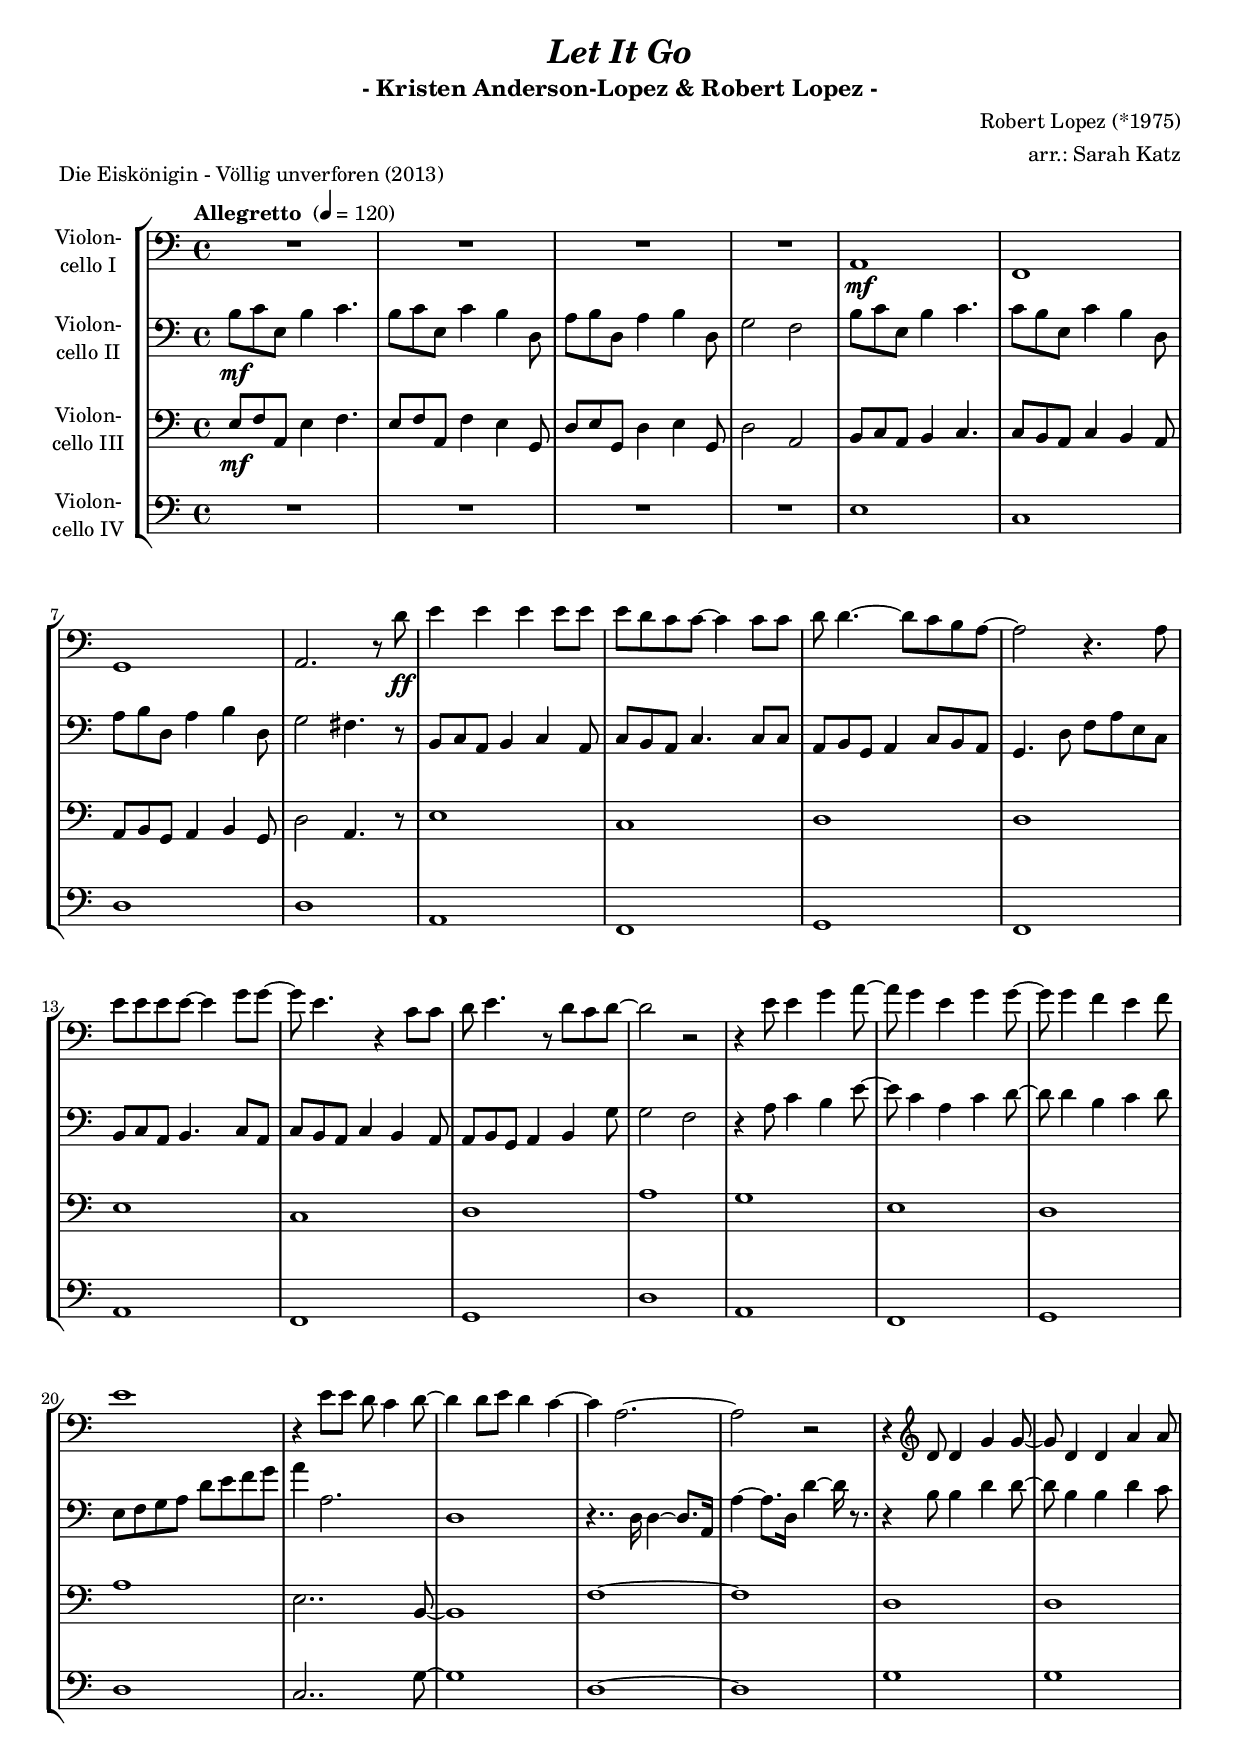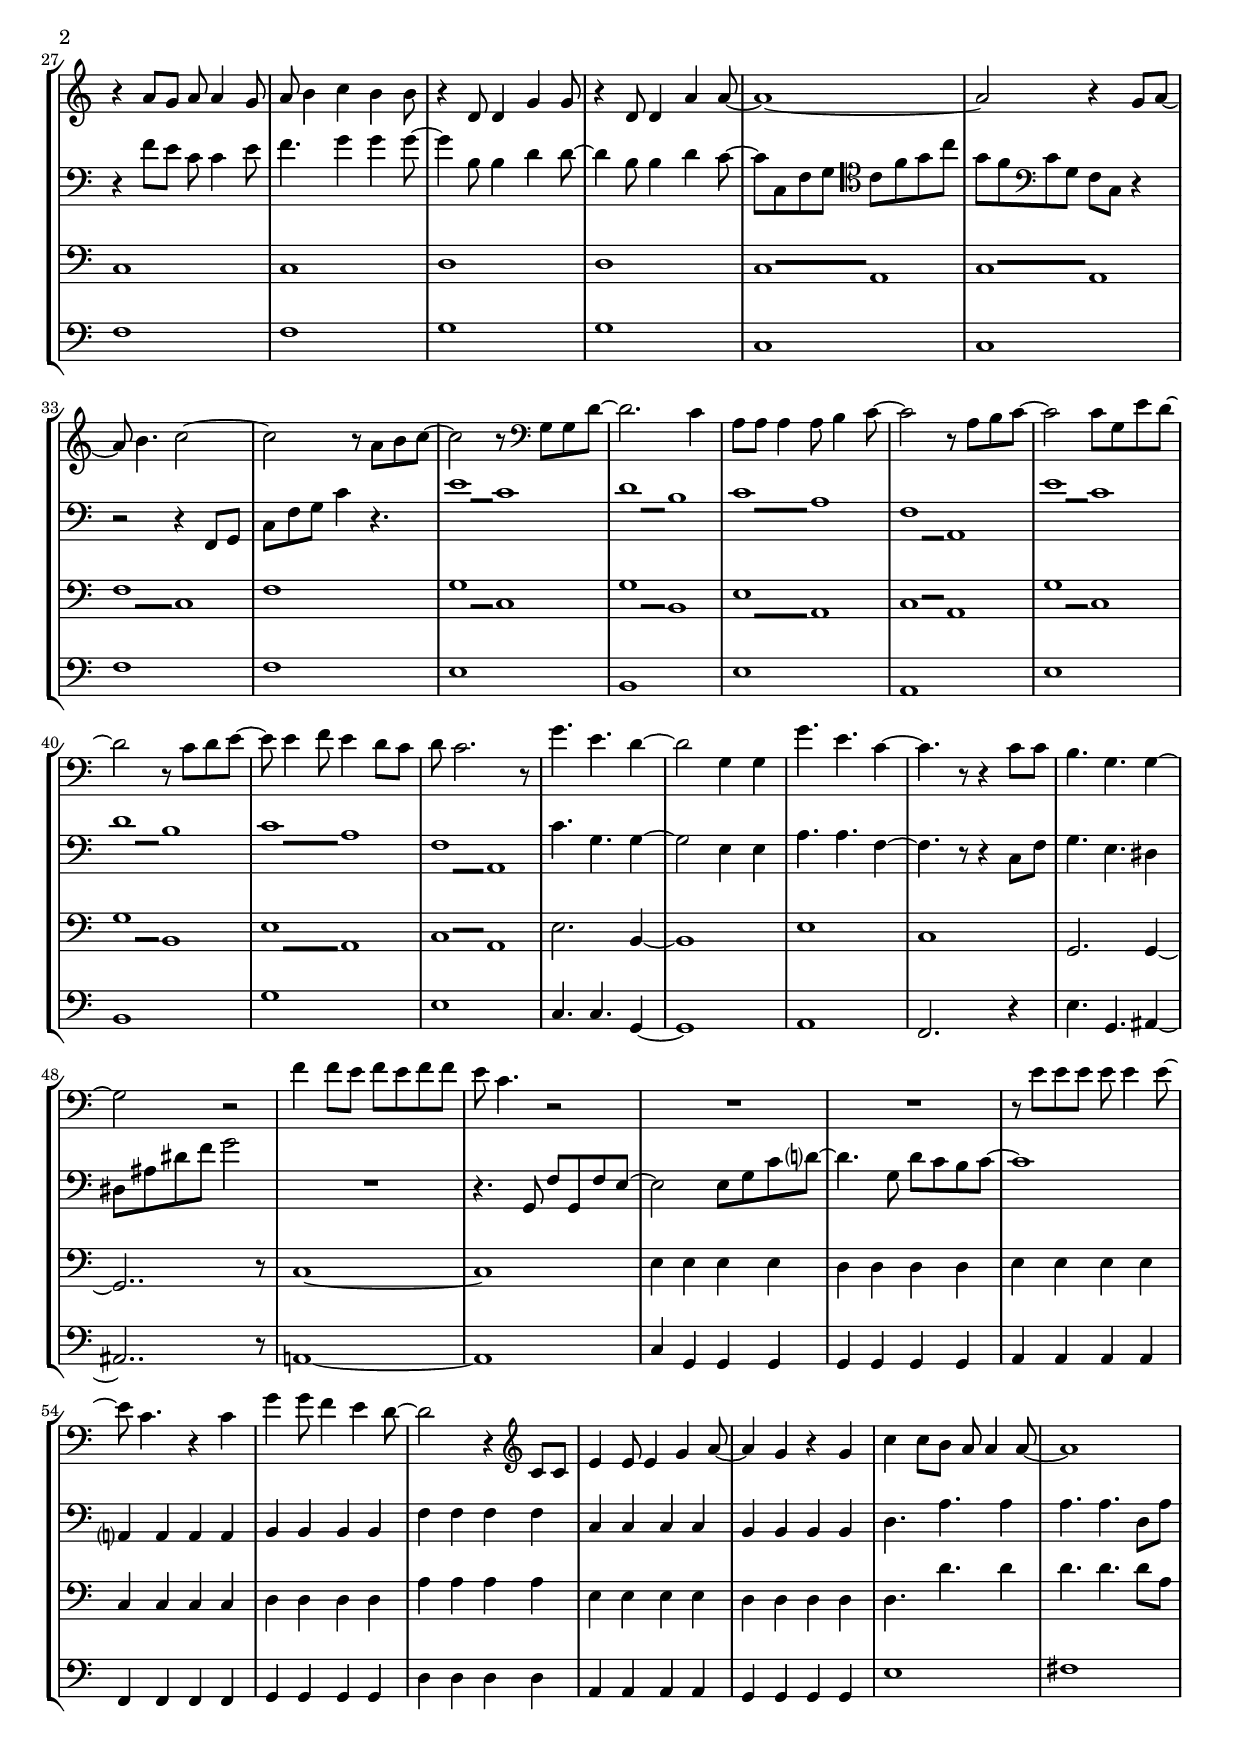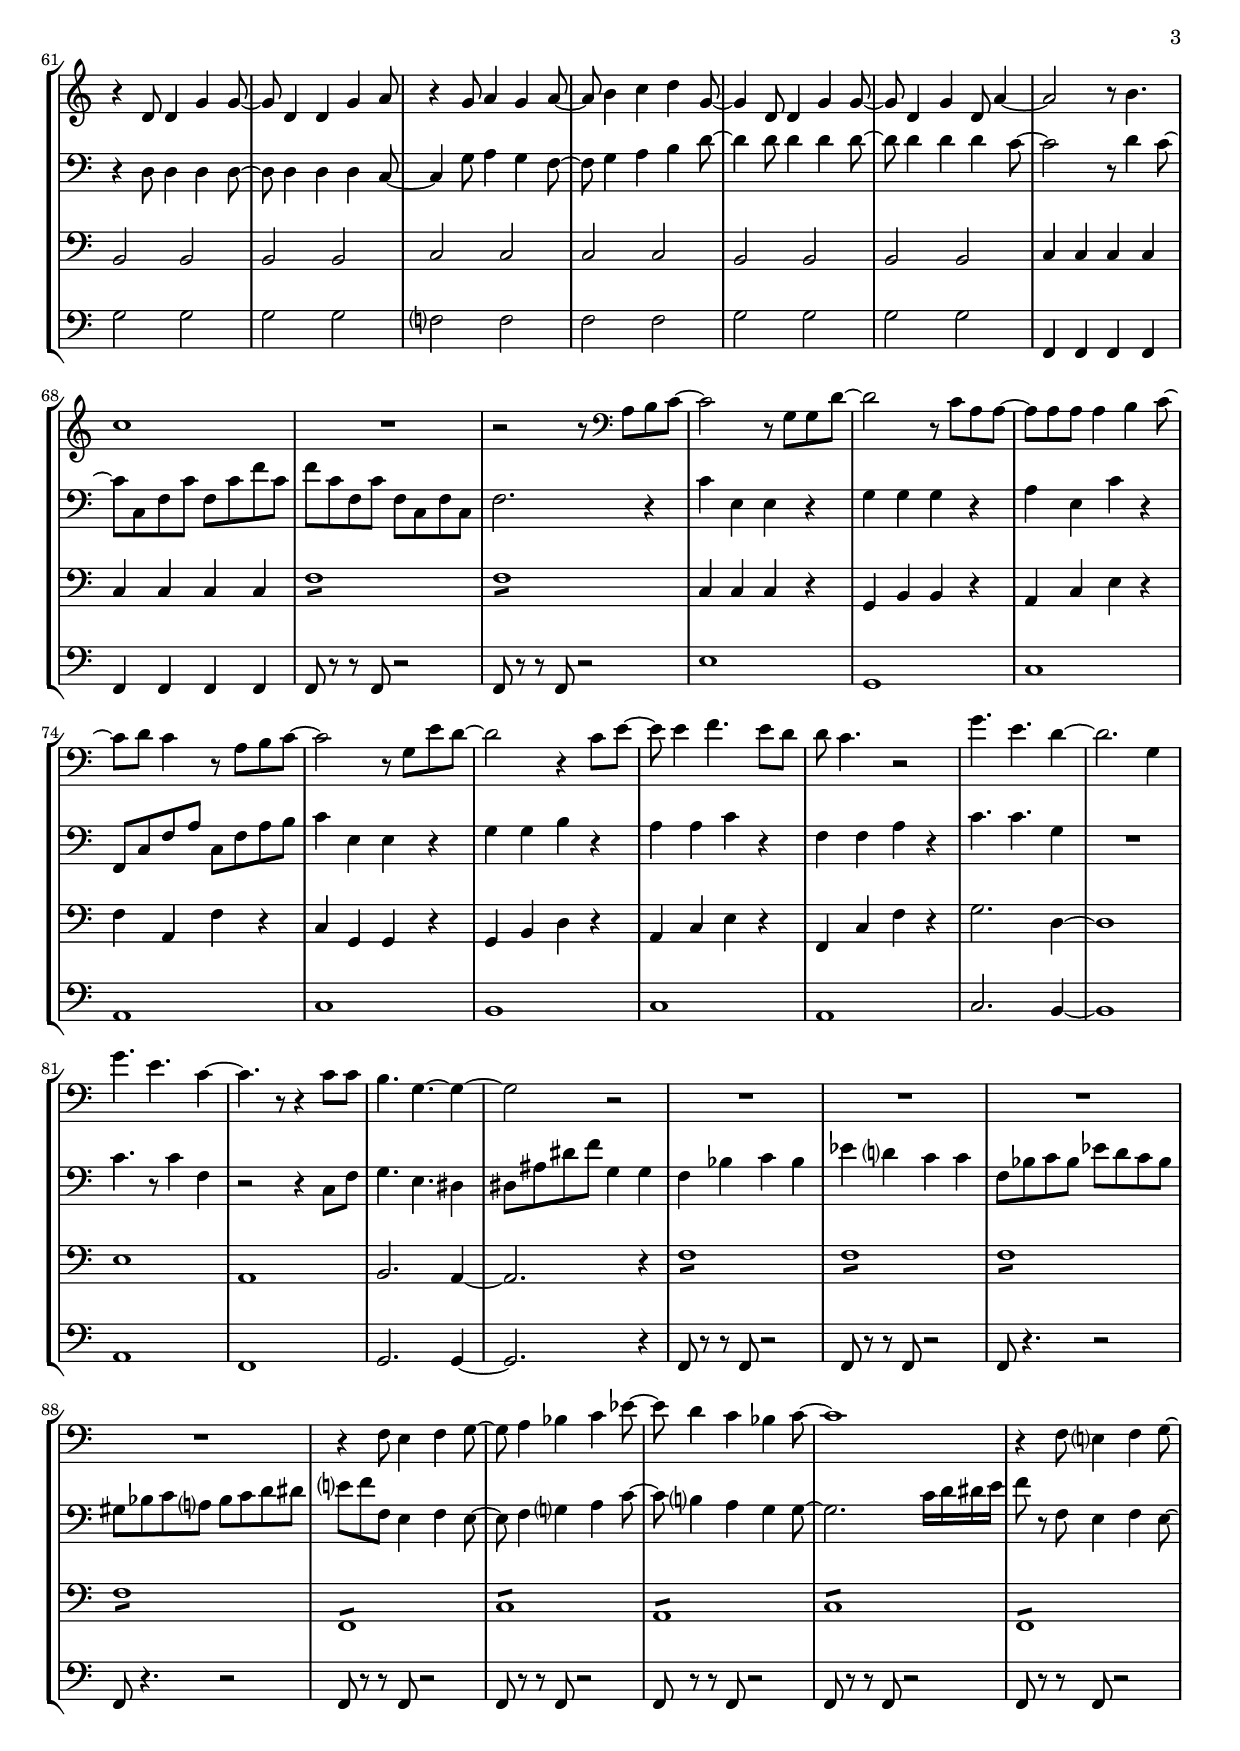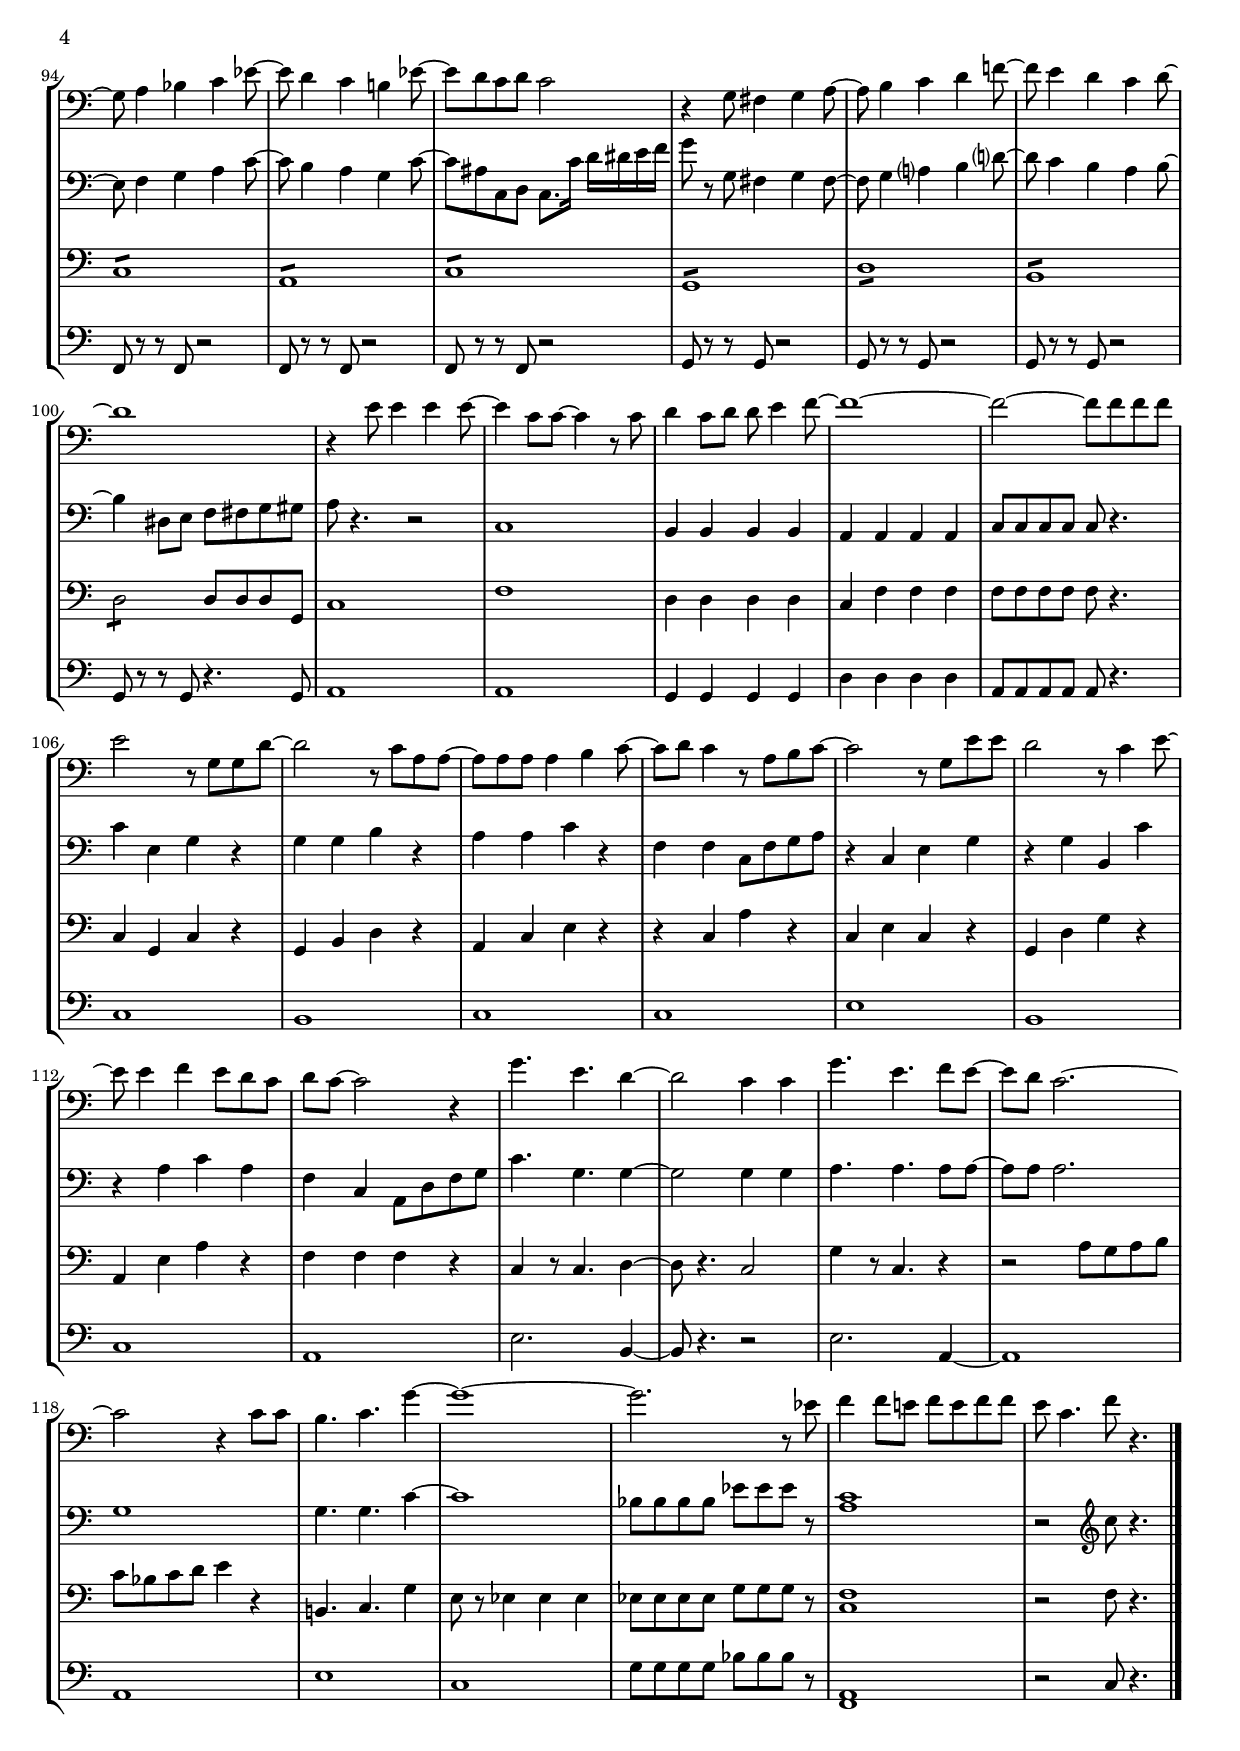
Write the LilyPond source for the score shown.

\version "2.18.2"
\include "deutsch.ly"
  
#(set-global-staff-size 18)

\header {
  title     = \markup \bold \italic "Let It Go"
  subtitle  = "- Kristen Anderson-Lopez & Robert Lopez -"
  composer  = "Robert Lopez (*1975)"
  arranger  = "arr.: Sarah Katz"
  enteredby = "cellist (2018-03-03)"
  piece     = "Die Eiskönigin - Völlig unverforen (2013)"
}

voiceconsts = {
  \key c \major
  \time 4/4
  \clef "bass"
%  \numericTimeSignature
  \compressFullBarRests
  % Set default beaming for all staves
% \set Timing.beamExceptions = #'()
% \set Timing.baseMoment     = #(ly:make-moment 1 4)
% \set Timing.beatStructure  = #'(1 1 1)
  \tempo "Allegretto " 4=120
}

micl = "clarinet"
mifl = "flute"
miob = "oboe"
mifh = "french horn"
misx = "tenor sax"
mist = "string ensemble 1"
miba = "cello"

va = \relative c {
  \voiceconsts

  R1*4
  a1\mf
  f
  g
  a2. r8 d'\ff
  e4 e e e8 e
  e d c c~ c4 c8 c
  d d4.~ d8 c h a~

  a2 r4. a8
  e' e e e~ e4 g8 g~
  g e4. r4 c8 c
  d e4. r8 d c d~
  d2 r
  r4 e8 e4 g a8~

  a g4 e g g8~
  g g4 f e f8
  e1
  r4 e8 e d c4 d8~
  d4 d8 e d4 c~
  c a2.~
  a2 r

  r4 \clef "treble" d8 d4 g g8~
  g d4 d a' a8
  r4 a8 g a a4 g8
  a h4 c h h8
  r4 d,8 d4 g g8
  r4 d8 d4 a' a8~

  a1~
  a2 r4 g8 a~
  a h4. c2~
  c r8 a h c~
  c2 r8 \clef "bass" g, g d'~
  d2. c4
  a8 a a4 a8 h4 c8~
  c2 r8 a h c~

  c2 c8 g e' d~
  d2 r8 c d e~
  e e4 f8 e4 d8 c
  d c2. r8
  g'4. e d4~
  d2 g,4 g
  g'4. e c4~

  c4. r8 r4 c8 c
  h4. g g4~
  g2 r
  f'4 f8 e f e f f
  e c4. r2
  R1*2
  r8 e e e e e4 e8~

  e c4. r4 c
  g' g8 f4 e d8~
  d2 r4 \clef "treble" c8 c
  e4 e8 e4 g a8~
  a4 g r g
  c c8 h a a4 a8~
  a1

  r4 d,8 d4 g g8~
  g d4 d g a8
  r4 g8 a4 g a8~
  a h4 c d g,8~
  g4 d8 d4 g g8~
  g d4 g d8 a'4~

  a2 r8 h4.
  c1
  R
  r2 r8 \clef "bass" a, h c~
  c2 r8 g g d'~
  d2 r8 c a a~
  a a a a4 h c8~
  c d c4 r8 a h c~

  c2 r8 g e' d~
  d2 r4 c8 e~
  e e4 f4. e8 d
  d c4. r2
  g'4. e d4~
  d2. g,4
  g'4. e c4~

  c4. r8 r4 c8 c
  h4. g~ g4~
  g2 r
  R1*4
  r4 f8 e4 f g8~
  g a4 b c es8~
  es d4 c b c8~
  c1

  r4 f,8 e?4 f g8~
  g a4 b c es8~
  es d4 c h! es8~
  es d c d c2
  r4 g8 fis4 g a8~
  a h4 c d f!8~

  f e4 d c d8~
  d1
  r4 e8 e4 e e8~
  e4 c8 c~ c4 r8 c
  d4 c8 d d e4 f8~
  f1~
  f2~ f8 f f f

  e2 r8 g, g d'~
  d2 r8 c a a~
  a a a a4 h c8~
  c d c4 r8 a h c~
  c2 r8 g e' e
  d2 r8 c4 e8~

  e e4 f e8 d c
  d c~ c2 r4
  g'4. e d4~
  d2 c4 c
  g'4. e f8 e~
  e d c2.~
  c2 r4 c8 c
  
  h4. c g'4~
  g1~
  g2. r8 es
  f4 f8 e! f e f f
  e c4. f8 r4. \bar "|."
}

vb = \relative c' {
  \voiceconsts

  h8\mf c e, h'4 c4.
  h8 c e, c'4 h d,8
  a' h d, a'4 h d,8
  g2 f
  h8 c e, h'4 c4.
  c8 h e, c'4 h d,8
  a' h d, a'4 h d,8
  
  g2 fis4. r8
  h, c a h4 c a8
  c h a c4. c8 c
  a h g a4 c8 h a
  g4. d'8 f a e c
  h c a h4. c8 a

  c h a c4 h a8
  a h g a4 h g'8
  g2 f
  r4 a8 c4 h e8~
  e c4 a c d8~
  d d4 h c d8

  e, f g a d e f g
  a4 a,2.
  d,1
  r4.. d16 d4~ d8. a16
  a'4~ a8. d,16 d'4~ d16 r8.
  r4 h8 h4 d d8~
  d h4 h d c8

  r4 f8 e c c4 e8
  f4. g4 g g8~
  g4 h,8 h4 d d8~
  d4 h8 h4 d c8~
  c c, f g \clef "tenor" c f g c
  g f \clef "bass" c g f c r4

  r2 r4 f,8 g
  c f g c4 r4.
  \repeat tremolo 4 { e8 c }
  \repeat tremolo 4 { d h }
  \repeat tremolo 4 { c a }

  \repeat tremolo 4 { f a, }
  \repeat tremolo 4 { e'' c }
  \repeat tremolo 4 { d h }
  \repeat tremolo 4 { c a }
  \repeat tremolo 4 { f a, }

  c'4. g g4~
  g2 e4 e
  a4. a f4~
  f4. r8 r4 c8 f
  g4. e dis4
  dis8 ais' dis f g2
  R1
  r4. g,,8 f' g, f' e~

  e2 e8 g c d?~
  d4. g,8 d' c h c~
  c1
  a,?4 a a a
  h h h h
  f' f f f
  c c c c
  h h h h

  d4. a' a4
  a4. a d,8 a'
  r4 d,8 d4 d d8~
  d d4 d d c8~
  c4 g'8 a4 g f8~
  f g4 a h d8~
  d4 d8 d4 d d8~

  d d4 d d c8~
  c2 r8 d4 c8~
  c c, f c' f, c' f c
  f c f, c' f, c f c
  f2. r4
  c' e, e r
  g g g r

  a e c' r
  f,,8 c' f a c, f a h
  c4 e, e r
  g g h r
  a a c r
  f, f a r
  c4. c g4
  R1

  c4. r8 c4 f,
  r2 r4 c8 f
  g4. e dis4
  dis8 ais' dis f g,4 g
  f b c b
  es d? c c

  f,8 b c b es d c b
  gis b c a? b c d dis
  e? f f, e4 f e8~
  e f4 g? a c8~
  c h?4 a g g8~

  g2. c16 d dis e
  f8 r f, e4 f e8~
  e f4 g a c8~
  c h4 a g c8~
  c ais c, d c8. c'16 d dis e f

  g8 r g, fis4 g fis8~
  fis g4 a? h d?8~
  d c4 h a h8~
  h4 dis,8 e f fis g gis
  a r4. r2
  c,1
  h4 h h h

  a a a a
  c8 c c c c r4.
  c'4 e, g r
  g g h r
  a a c r
  f, f c8 f g a
  r4 c, e g
  r g h, c'

  r a c a
  f c a8 d f g
  c4. g g4~
  g2 g4 g
  a4. a a8 a~
  a a a2.
  g1
  g4. g c4~
  c1

  b8 b b b es es es r
  <a, c>1
  r2 \clef "treble" c'8 r4. \bar "|."
}

vc = \relative c {
  \voiceconsts

  e8\mf f a, e'4 f4.
  e8 f a, f'4 e g,8
  d' e g, d'4 e g,8
  d'2 a
  h8 c a h4 c4.
  c8 h a c4 h a8
  
  a h g a4 h g8
  d'2 a4. r8
  e'1
  c
  d
  d
  e
  c
  d
  a'
  g
  e
  d
  a'

  e2.. h8~
  h1
  f'~
  f
  d
  d
  c
  c
  d
  d
  \repeat tremolo 4 { c8 a }
  \repeat tremolo 4 { c a }

  \repeat tremolo 4 { f' c }
  f1
  \repeat tremolo 4 { g8 c, }
  \repeat tremolo 4 { g' h, }
  \repeat tremolo 4 { e a, }
  \repeat tremolo 4 { c a }
  
  \repeat tremolo 4 { g' c, }
  \repeat tremolo 4 { g' h, }
  \repeat tremolo 4 { e a, }
  \repeat tremolo 4 { c a }
  e'2. h4~
  h1
  e
  c

  g2. g4~
  g2.. r8
  c1~
  c
  e4 e e e
  d d d d
  e e e e
  c c c c
  d d d d
  a' a a a

  e e e e
  d d d d
  d4. d' d4
  d4. d d8 a
  h,2 h
  h h
  c c
  c c
  h h
  h h

  c4 c c c
  c c c c
  \repeat tremolo 8 { f8 }
  \repeat tremolo 8 { f }
  c4 c c r
  g h h r
  a c e r

  f a, f' r
  c g g r
  g h d r
  a c e r
  f, c' f r
  g2. d4~
  d1
  e
  a,
  h2. a4~
  a2. r4

  \repeat tremolo 8 { f'8 }
  \repeat tremolo 8 { f }
  \repeat tremolo 8 { f }
  \repeat tremolo 8 { f }
  \repeat tremolo 8 { f, }

  \repeat tremolo 8 { c' }
  \repeat tremolo 8 { a }
  \repeat tremolo 8 { c }
  \repeat tremolo 8 { f, }
  \repeat tremolo 8 { c' }

  \repeat tremolo 8 { a }
  \repeat tremolo 8 { c }
  \repeat tremolo 8 { g }
  \repeat tremolo 8 { d' }
  \repeat tremolo 8 { h }

  \repeat tremolo 4 { d } d d d g,
  c1
  f
  d4 d d d
  c f f f
  f8 f f f f r4.
  c4 g c r
  g h d r
  a c e r

  r c a' r
  c, e c r
  g d' g r
  a, e' a r
  f f f r
  c r8 c4. d4~
  d8 r4. c2
  g'4 r8 c,4. r4
  r2 a'8 g a h

  c b c d e4 r
  h,!4. c g'4
  e8 r es4 es es
  es8 es es es g g g r
  <c, f>1
  r2 f8 r4. \bar "|."
}

vd = \relative c {
  \voiceconsts

  R1*4
  e1
  c
  d
  d
  a
  f
  g
  f
  a
  f
  g
  d'
  a
  f
  g

  d'
  c2.. g'8~
  g1
  d~
  d
  g
  g
  f
  f
  g
  g
  c,
  c
  f
  f
  e
  h

  e
  a,
  e'
  h
  g'
  e
  c4. c g4~
  g1
  a
  f2. r4
  e'4. g, ais4~
  ais2.. r8
  a!1~
  a

  c4 g g g
  g g g g
  a a a a
  f f f f
  g g g g
  d' d d d
  a a a a
  g g g g
  e'1
  fis

  g2 g
  g g
  f? f
  f f
  g g
  g g
  f,4 f f f
  f f f f
  f8 r r f r2
  f8 r r f r2
  e'1

  g,
  c
  a
  c
  h
  c
  a
  c2. h4~
  h1
  a
  f
  g2. g4~
  g2. r4
  f8 r r f r2
  f8 r r f r2
  f8 r4. r2
  f8 r4. r2
  f8 r r f r2
  f8 r r f r2
  f8 r r f r2
  f8 r r f r2
  
  f8 r r f r2
  f8 r r f r2
  f8 r r f r2
  f8 r r f r2
  g8 r r g r2
  g8 r r g r2

  g8 r r g r2
  g8 r r g r4. g8
  a1
  a
  g4 g g g
  d' d d d
  a8 a a a a r4.
  c1
  h
  c

  c
  e
  h
  c
  a
  e'2. h4~
  h8 r4. r2
  e2. a,4~
  a1
  a
  e'
  c
  g'8 g g g b b b r

  <f, a>1
  r2 c'8 r4. \bar "|."
}


music = \new StaffGroup <<

      \new Staff {
	\set Staff.midiInstrument = \miba
	\set Staff.instrumentName = \markup \center-column { "Violon-" "cello I" }
	\transpose c c { \va }
      }

      \new Staff {
	\set Staff.midiInstrument = \miba
	\set Staff.instrumentName = \markup \center-column { "Violon-" "cello II" }
	\transpose c c { \vb }
      }

      \new Staff {
	\set Staff.midiInstrument = \miba
	\set Staff.instrumentName = \markup \center-column { "Violon-" "cello III" }
	\transpose c c { \vc }
      }

      \new Staff {
	\set Staff.midiInstrument = \miba
	\set Staff.instrumentName = \markup \center-column { "Violon-" "cello IV" }
	\transpose c c { \vd }
      }
>>

\book {
  \score {
    \music
    \layout {}
  }

  \score {
    \unfoldRepeats \music

    \midi {
      \context {
        \Score
      }
    }
  }
}
